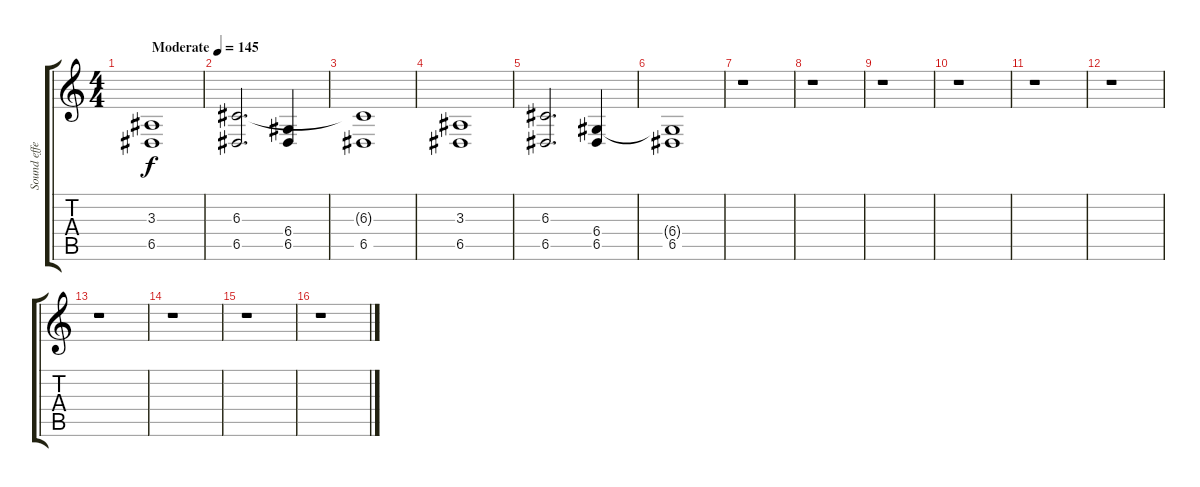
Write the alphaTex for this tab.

\track ("Sound effects/ Backing vocals" "Sound effe") {instrument pad4choir}
\staff {score tabs}
\tuning (E4 B3 G3 D3 A2 E2) {hide}
\ts (4 4)
\tempo (145 "Moderate")
\clef g2
\ks c
(3.3 6.5).1{dy f instrument pad4choir} |
(6.3 6.5).2{d} (6.4 6.5).4 |
(6.3{t} 6.5).1 |
(3.3 6.5).1 |
(6.3 6.5).2{d} (6.4 6.5).4 |
(6.4{t} 6.5).1 |
r.1 |
r.1 |
r.1 |
r.1 |
r.1 |
r.1 |
r.1 |
r.1 |
r.1 |
r.1
